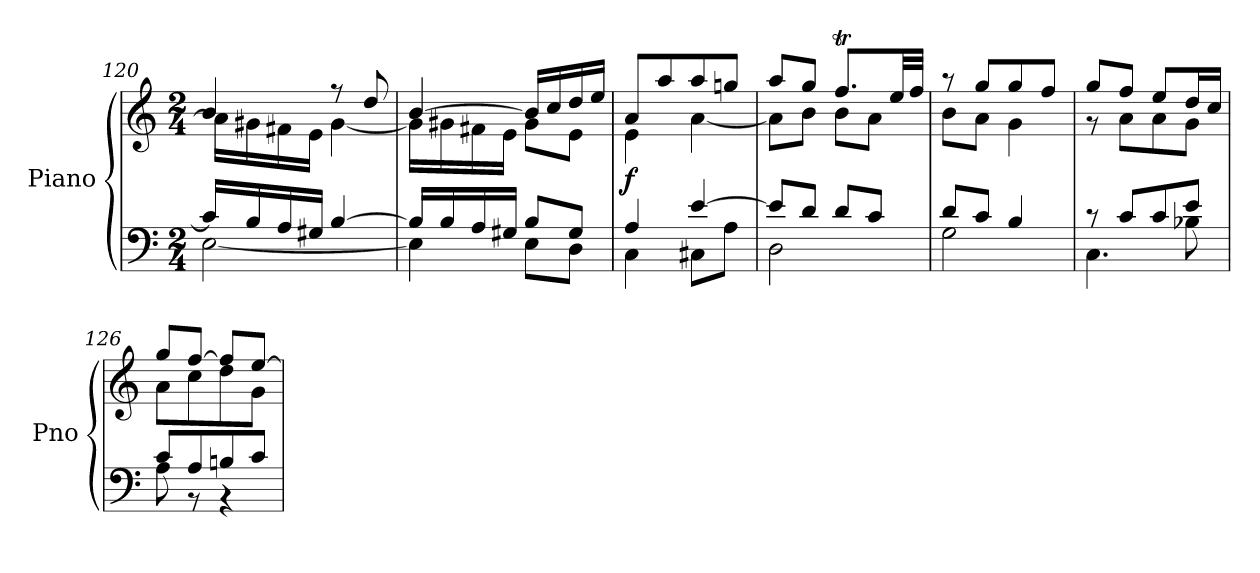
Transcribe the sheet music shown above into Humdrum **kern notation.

**kern	**kern	**dynam
*part1	*part1	*part1
*staff2	*staff1	*staff1/2
*I"Piano	*	*
*I'Pno	*	*
*clefF4	*clefG2	*
*k[]	*k[]	*
*C:	*C:	*
*M2/4	*M2/4	*
=120	=120	=120
*^	*^	*
16c/LL]	[2E\	4b/	16a\LL]	.
16B/	.	.	16g#X\	.
16A/	.	.	16f#X\	.
16G#X/JJ	.	.	16e\JJ	.
[4B/	.	8rff	[4g#\	.
.	.	8dd/	.	.
=121	=121	=121	=121	=121
16B/LL]	4E\]	[4b/	16g#\LL]	.
16B/	.	.	16g#X\	.
16A/	.	.	16f#X\	.
16G#X/JJ	.	.	16e\JJ	.
8B/L	8E\L	16b/LL]	8g#\L	.
.	.	16cc/	.	.
8G#/J	8D\J	16dd/	8e\J	.
.	.	16ee/JJ	.	.
=122	=122	=122	=122	=122
!	!	!	!	!LO:DY:b
4A/	4C\	8a/L	4e\	f
.	.	8aa/	.	.
[4e/	8C#X\L	8aa/	[4a\	.
.	8A\J	8ggn/J	.	.
=123	=123	=123	=123	=123
8e/L]	2D\	8aa/L	8a\L]	.
8d/J	.	8gg/J	8b\J	.
8d/L	.	8.ffT/L	8b\L	.
8c/J	.	.	8a\J	.
.	.	32ee/LL	.	.
.	.	32ff/JJJ	.	.
!!LO:LB:g=z	!!
=124	=124	=124	=124	=124
8d/L	2G\	8raa	8b\L	.
8c/J	.	8gg/L	8a\J	.
4B/	.	8gg/	4g\	.
.	.	8ff/J	.	.
=125	=125	=125	=125	=125
8rc	4.C\	8gg/L	8rg	.
8c/L	.	8ff/J	8a\L	.
8c/	.	8ee/L	8a\	.
8e/J	8B-X\	16dd/L	8g\J	.
.	.	16cc/JJ	.	.
=126	=126	=126	=126	=126
8c/L	8A\	8gg/L	8a\L	.
8A/	8rBB	[8ff/J	8cc\	.
8Bn/	4rBB	8ff/L]	8dd\	.
8c/J	.	[8ee/J	8g\J	.
*v	*v	*	*	*
*	*v	*v	*
=	=	=
*-	*-	*-
